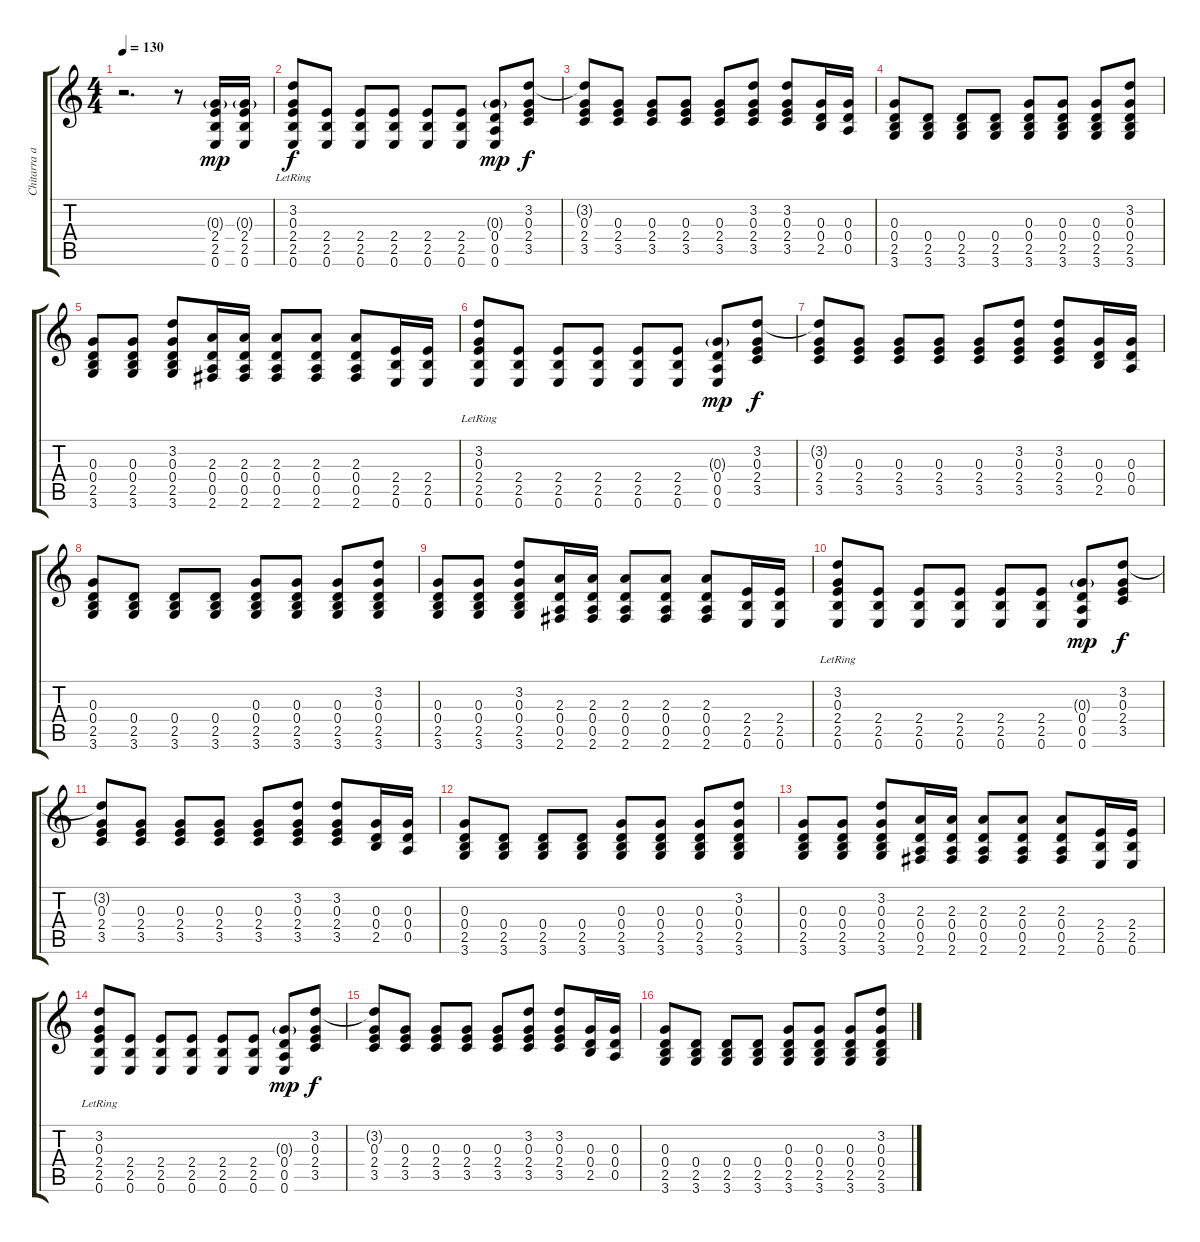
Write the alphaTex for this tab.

\track ("Chitarra acustica" "Chitarra a") {instrument acousticguitarsteel}
\staff {score tabs}
\tuning (E4 B3 G3 D3 A2 E2) {hide}
\ts (4 4)
\tempo 130
\clef g2
\ks c
r.2{d dy mp instrument acousticguitarsteel} r.8 (0.3{g} 2.4 2.5 0.6).16 (0.3{g} 2.4 2.5 0.6).16 |
(3.2{lr} 0.3{lr} 2.4 2.5 0.6).8{dy f} (2.4 2.5 0.6).8 (2.4 2.5 0.6).8 (2.4 2.5 0.6).8 (2.4 2.5 0.6).8 (2.4 2.5 0.6).8 (0.3{g} 0.4 0.5 0.6).8{dy mp} (3.2 0.3 2.4 3.5).8{dy f} |
(3.2{t} 0.3 2.4 3.5).8 (0.3 2.4 3.5).8 (0.3 2.4 3.5).8 (0.3 2.4 3.5).8 (0.3 2.4 3.5).8 (3.2 0.3 2.4 3.5).8 (3.2 0.3 2.4 3.5).8 (0.3 0.4 2.5).16 (0.3 0.4 0.5).16 |
(0.3 0.4 2.5 3.6).8 (0.4 2.5 3.6).8 (0.4 2.5 3.6).8 (0.4 2.5 3.6).8 (0.3 0.4 2.5 3.6).8 (0.3 0.4 2.5 3.6).8 (0.3 0.4 2.5 3.6).8 (3.2 0.3 0.4 2.5 3.6).8 |
(0.3 0.4 2.5 3.6).8 (0.3 0.4 2.5 3.6).8 (3.2 0.3 0.4 2.5 3.6).8 (2.3 0.4 0.5 2.6).16 (2.3 0.4 0.5 2.6).16 (2.3 0.4 0.5 2.6).8 (2.3 0.4 0.5 2.6).8 (2.3 0.4 0.5 2.6).8 (2.4 2.5 0.6).16 (2.4 2.5 0.6).16 |
(3.2{lr} 0.3{lr} 2.4 2.5 0.6).8 (2.4 2.5 0.6).8 (2.4 2.5 0.6).8 (2.4 2.5 0.6).8 (2.4 2.5 0.6).8 (2.4 2.5 0.6).8 (0.3{g} 0.4 0.5 0.6).8{dy mp} (3.2 0.3 2.4 3.5).8{dy f} |
(3.2{t} 0.3 2.4 3.5).8 (0.3 2.4 3.5).8 (0.3 2.4 3.5).8 (0.3 2.4 3.5).8 (0.3 2.4 3.5).8 (3.2 0.3 2.4 3.5).8 (3.2 0.3 2.4 3.5).8 (0.3 0.4 2.5).16 (0.3 0.4 0.5).16 |
(0.3 0.4 2.5 3.6).8 (0.4 2.5 3.6).8 (0.4 2.5 3.6).8 (0.4 2.5 3.6).8 (0.3 0.4 2.5 3.6).8 (0.3 0.4 2.5 3.6).8 (0.3 0.4 2.5 3.6).8 (3.2 0.3 0.4 2.5 3.6).8 |
(0.3 0.4 2.5 3.6).8 (0.3 0.4 2.5 3.6).8 (3.2 0.3 0.4 2.5 3.6).8 (2.3 0.4 0.5 2.6).16 (2.3 0.4 0.5 2.6).16 (2.3 0.4 0.5 2.6).8 (2.3 0.4 0.5 2.6).8 (2.3 0.4 0.5 2.6).8 (2.4 2.5 0.6).16 (2.4 2.5 0.6).16 |
(3.2{lr} 0.3{lr} 2.4 2.5 0.6).8 (2.4 2.5 0.6).8 (2.4 2.5 0.6).8 (2.4 2.5 0.6).8 (2.4 2.5 0.6).8 (2.4 2.5 0.6).8 (0.3{g} 0.4 0.5 0.6).8{dy mp} (3.2 0.3 2.4 3.5).8{dy f} |
(3.2{t} 0.3 2.4 3.5).8 (0.3 2.4 3.5).8 (0.3 2.4 3.5).8 (0.3 2.4 3.5).8 (0.3 2.4 3.5).8 (3.2 0.3 2.4 3.5).8 (3.2 0.3 2.4 3.5).8 (0.3 0.4 2.5).16 (0.3 0.4 0.5).16 |
(0.3 0.4 2.5 3.6).8 (0.4 2.5 3.6).8 (0.4 2.5 3.6).8 (0.4 2.5 3.6).8 (0.3 0.4 2.5 3.6).8 (0.3 0.4 2.5 3.6).8 (0.3 0.4 2.5 3.6).8 (3.2 0.3 0.4 2.5 3.6).8 |
(0.3 0.4 2.5 3.6).8 (0.3 0.4 2.5 3.6).8 (3.2 0.3 0.4 2.5 3.6).8 (2.3 0.4 0.5 2.6).16 (2.3 0.4 0.5 2.6).16 (2.3 0.4 0.5 2.6).8 (2.3 0.4 0.5 2.6).8 (2.3 0.4 0.5 2.6).8 (2.4 2.5 0.6).16 (2.4 2.5 0.6).16 |
(3.2{lr} 0.3{lr} 2.4 2.5 0.6).8 (2.4 2.5 0.6).8 (2.4 2.5 0.6).8 (2.4 2.5 0.6).8 (2.4 2.5 0.6).8 (2.4 2.5 0.6).8 (0.3{g} 0.4 0.5 0.6).8{dy mp} (3.2 0.3 2.4 3.5).8{dy f} |
(3.2{t} 0.3 2.4 3.5).8 (0.3 2.4 3.5).8 (0.3 2.4 3.5).8 (0.3 2.4 3.5).8 (0.3 2.4 3.5).8 (3.2 0.3 2.4 3.5).8 (3.2 0.3 2.4 3.5).8 (0.3 0.4 2.5).16 (0.3 0.4 0.5).16 |
(0.3 0.4 2.5 3.6).8 (0.4 2.5 3.6).8 (0.4 2.5 3.6).8 (0.4 2.5 3.6).8 (0.3 0.4 2.5 3.6).8 (0.3 0.4 2.5 3.6).8 (0.3 0.4 2.5 3.6).8 (3.2 0.3 0.4 2.5 3.6).8
